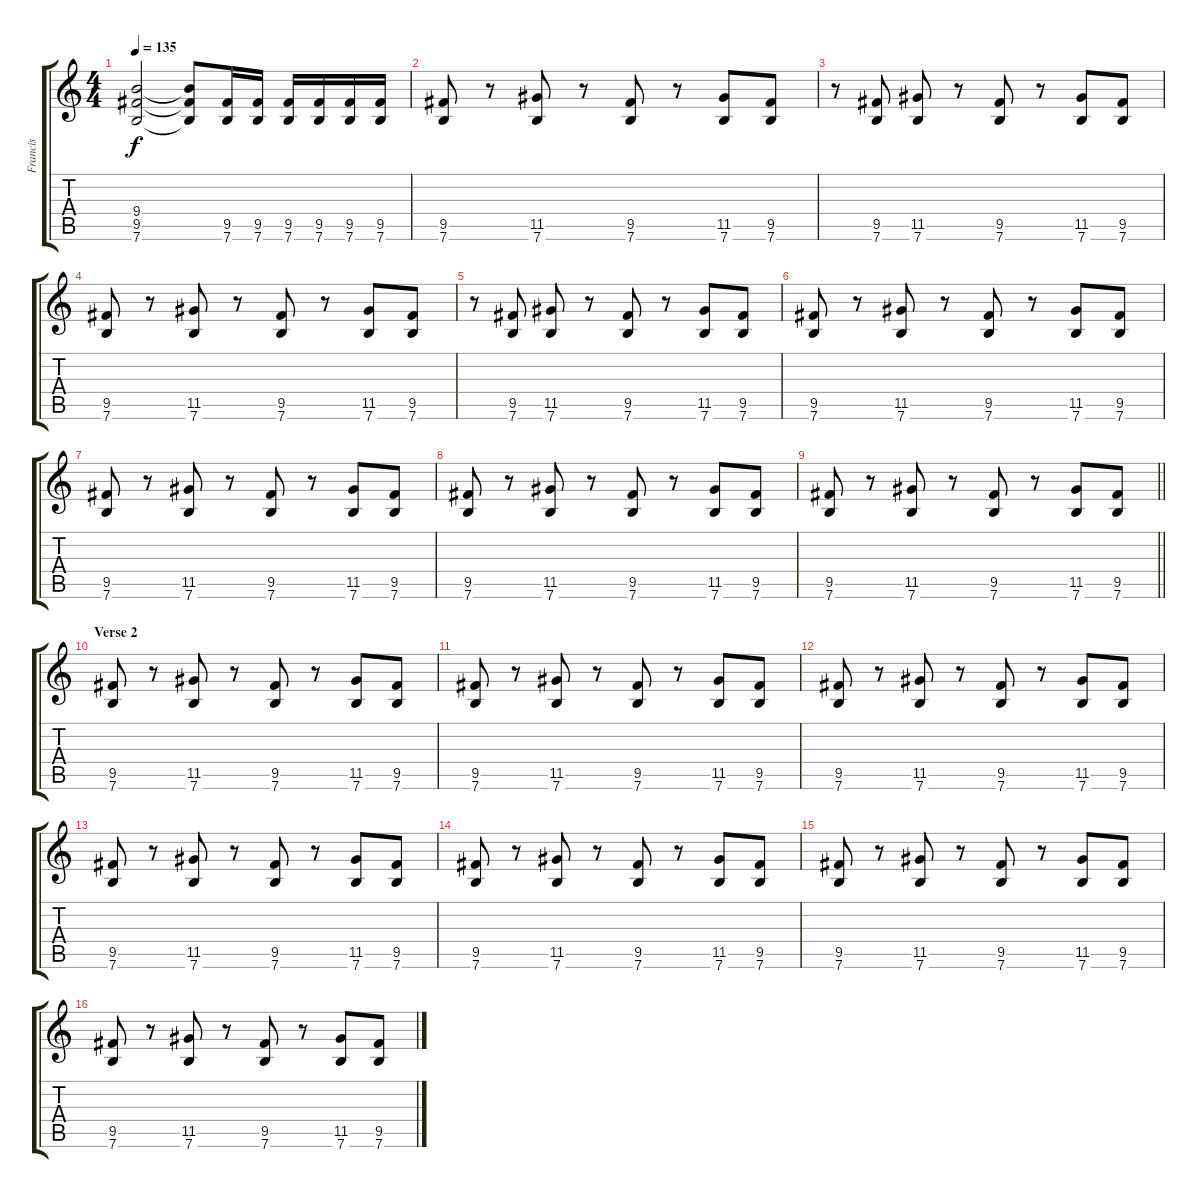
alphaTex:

\track ("Francis" "Francis") {instrument overdrivenguitar}
\staff {score tabs}
\tuning (E4 B3 G3 D3 A2 E2) {hide}
\ts (4 4)
\tempo 135
\clef g2
\ks c
(9.4{t} 9.5{t} 7.6{t}).2{dy f} (9.4{t} 9.5{t} 7.6{t}).8 (9.5 7.6).16 (9.5 7.6).16 (9.5 7.6).16 (9.5 7.6).16 (9.5 7.6).16 (9.5 7.6).16 |
(9.5 7.6).8 r.8 (11.5 7.6).8 r.8 (9.5 7.6).8 r.8 (11.5 7.6).8 (9.5 7.6).8 |
r.8 (9.5 7.6).8 (11.5 7.6).8 r.8 (9.5 7.6).8 r.8 (11.5 7.6).8 (9.5 7.6).8 |
(9.5 7.6).8 r.8 (11.5 7.6).8 r.8 (9.5 7.6).8 r.8 (11.5 7.6).8 (9.5 7.6).8 |
r.8 (9.5 7.6).8 (11.5 7.6).8 r.8 (9.5 7.6).8 r.8 (11.5 7.6).8 (9.5 7.6).8 |
(9.5 7.6).8 r.8 (11.5 7.6).8 r.8 (9.5 7.6).8 r.8 (11.5 7.6).8 (9.5 7.6).8 |
(9.5 7.6).8 r.8 (11.5 7.6).8 r.8 (9.5 7.6).8 r.8 (11.5 7.6).8 (9.5 7.6).8 |
(9.5 7.6).8 r.8 (11.5 7.6).8 r.8 (9.5 7.6).8 r.8 (11.5 7.6).8 (9.5 7.6).8 |
\barLineRight lightlight
(9.5 7.6).8 r.8 (11.5 7.6).8 r.8 (9.5 7.6).8 r.8 (11.5 7.6).8 (9.5 7.6).8 |
\section ("" "Verse 2")
(9.5 7.6).8 r.8 (11.5 7.6).8 r.8 (9.5 7.6).8 r.8 (11.5 7.6).8 (9.5 7.6).8 |
(9.5 7.6).8 r.8 (11.5 7.6).8 r.8 (9.5 7.6).8 r.8 (11.5 7.6).8 (9.5 7.6).8 |
(9.5 7.6).8 r.8 (11.5 7.6).8 r.8 (9.5 7.6).8 r.8 (11.5 7.6).8 (9.5 7.6).8 |
(9.5 7.6).8 r.8 (11.5 7.6).8 r.8 (9.5 7.6).8 r.8 (11.5 7.6).8 (9.5 7.6).8 |
(9.5 7.6).8 r.8 (11.5 7.6).8 r.8 (9.5 7.6).8 r.8 (11.5 7.6).8 (9.5 7.6).8 |
(9.5 7.6).8 r.8 (11.5 7.6).8 r.8 (9.5 7.6).8 r.8 (11.5 7.6).8 (9.5 7.6).8 |
(9.5 7.6).8 r.8 (11.5 7.6).8 r.8 (9.5 7.6).8 r.8 (11.5 7.6).8 (9.5 7.6).8
